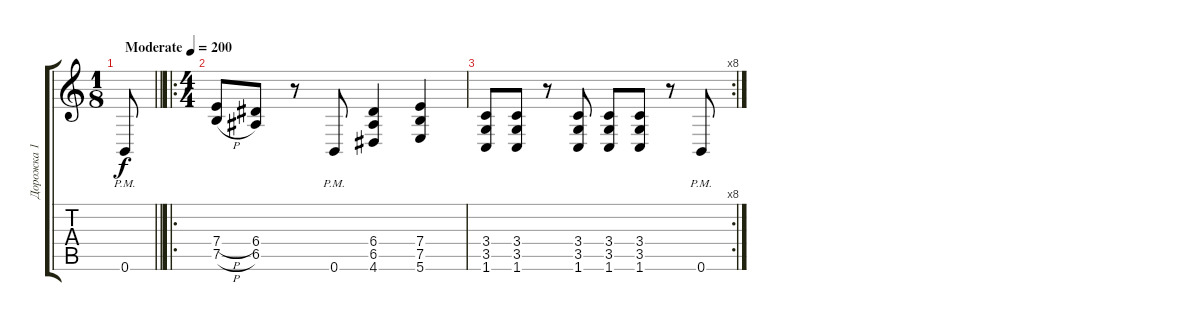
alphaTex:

\track ("Дорожка 1" "Дорожка 1") {instrument overdrivenguitar}
\staff {score tabs}
\tuning (B3 Gb3 D3 A2 E2 B1) {hide}
\ts (1 8)
\tempo (200 "Moderate")
\clef g2
\barLineRight lightlight
\ks c
0.6{pm}.8{dy f instrument overdrivenguitar} |
\ro
\ts (4 4)
(7.4{h} 7.5{h}).8 (6.4 6.5).8 r.8 0.6{pm}.8 (6.4 6.5 4.6).4 (7.4 7.5 5.6).4 |
\rc 8
(3.4 3.5 1.6).8 (3.4 3.5 1.6).8 r.8 (3.4 3.5 1.6).8 (3.4 3.5 1.6).8 (3.4 3.5 1.6).8 r.8 0.6{pm}.8
